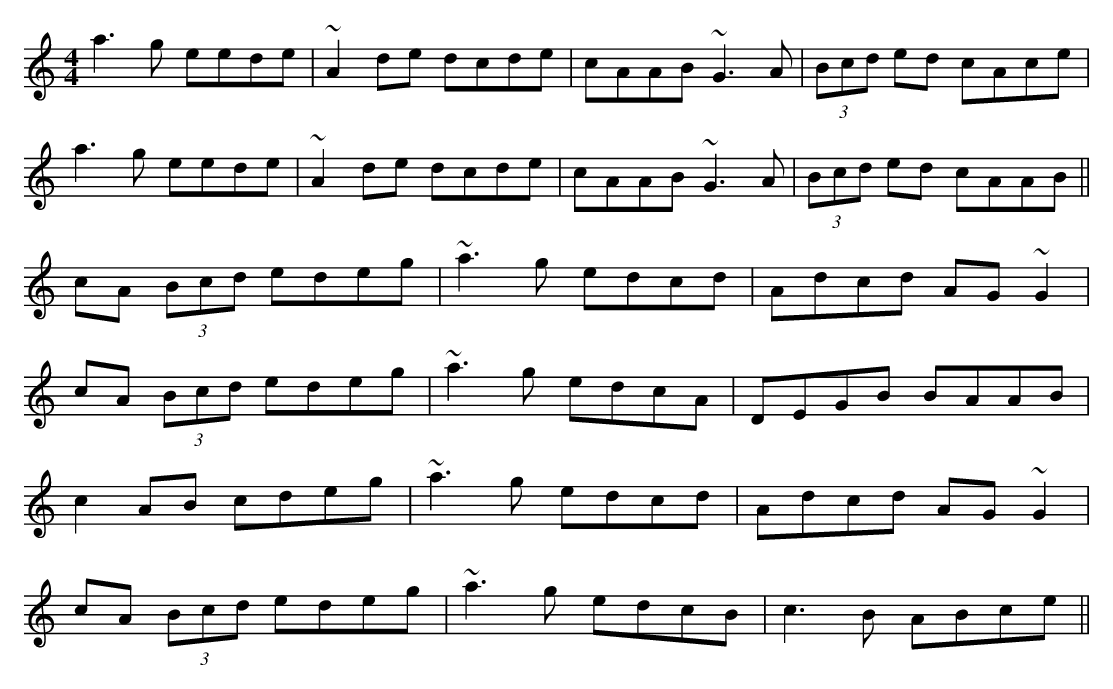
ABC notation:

X:1
M:4/4
K:Amin
a3g eede|~A2de dcde|cAAB ~G3A|(3Bcd ed cAce|
a3g eede|~A2de dcde|cAAB ~G3A|(3Bcd ed cAAB||
cA (3Bcd edeg|~a3g edcd|Adcd AG~G2|
cA (3Bcd edeg|~a3g edcA|DEGB BAAB|
c2AB cdeg|~a3g edcd|Adcd AG~G2|
cA (3Bcd edeg|~a3g edcB|c3B ABce||
